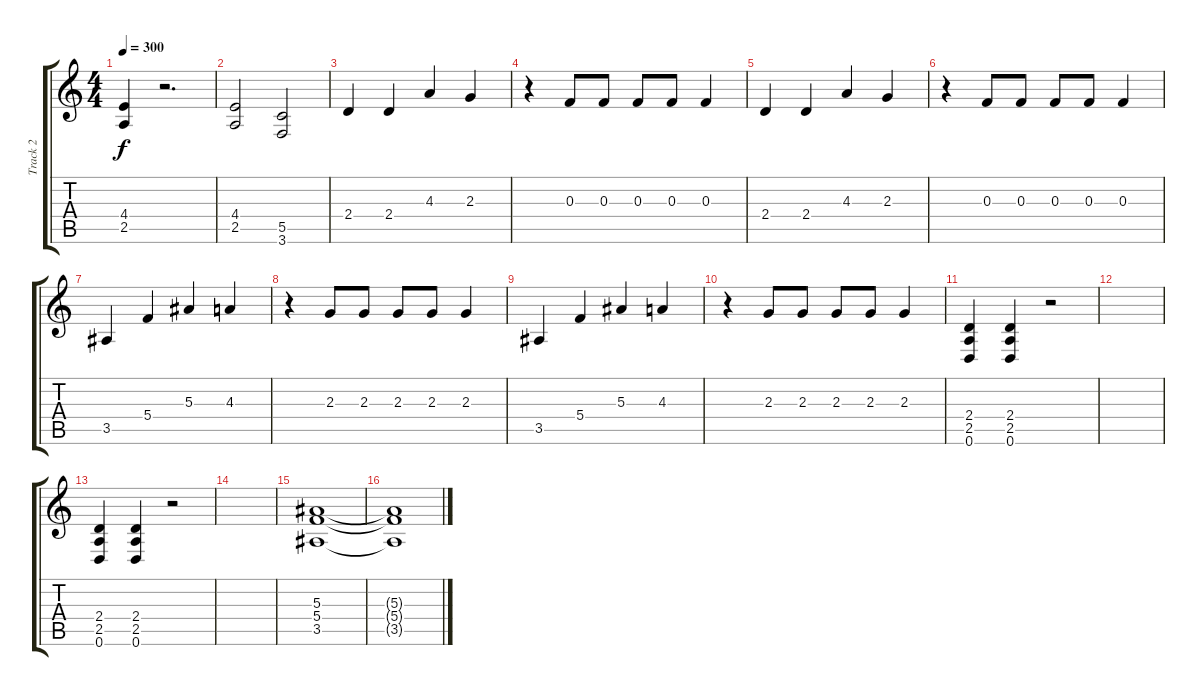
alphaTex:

\track ("Track 2" "Track 2") {instrument distortionguitar}
\staff {score tabs}
\tuning (D4 A3 F3 C3 G2 D2) {hide}
\ts (4 4)
\tempo 300
\clef g2
\ks c
(4.4 2.5).4{dy f} r.2{d} |
(4.4 2.5).2 (5.5 3.6).2 |
2.4.4 2.4.4 4.3.4 2.3.4 |
r.4 0.3.8 0.3.8 0.3.8 0.3.8 0.3.4 |
2.4.4 2.4.4 4.3.4 2.3.4 |
r.4 0.3.8 0.3.8 0.3.8 0.3.8 0.3.4 |
3.5.4 5.4.4 5.3.4 4.3.4 |
r.4 2.3.8 2.3.8 2.3.8 2.3.8 2.3.4 |
3.5.4 5.4.4 5.3.4 4.3.4 |
r.4 2.3.8 2.3.8 2.3.8 2.3.8 2.3.4 |
(2.4 2.5 0.6).4 (2.4 2.5 0.6).4 r.2 |
|
(2.4 2.5 0.6).4 (2.4 2.5 0.6).4 r.2 |
|
(5.3 5.4 3.5).1 |
(5.3{t} 5.4{t} 3.5{t}).1
